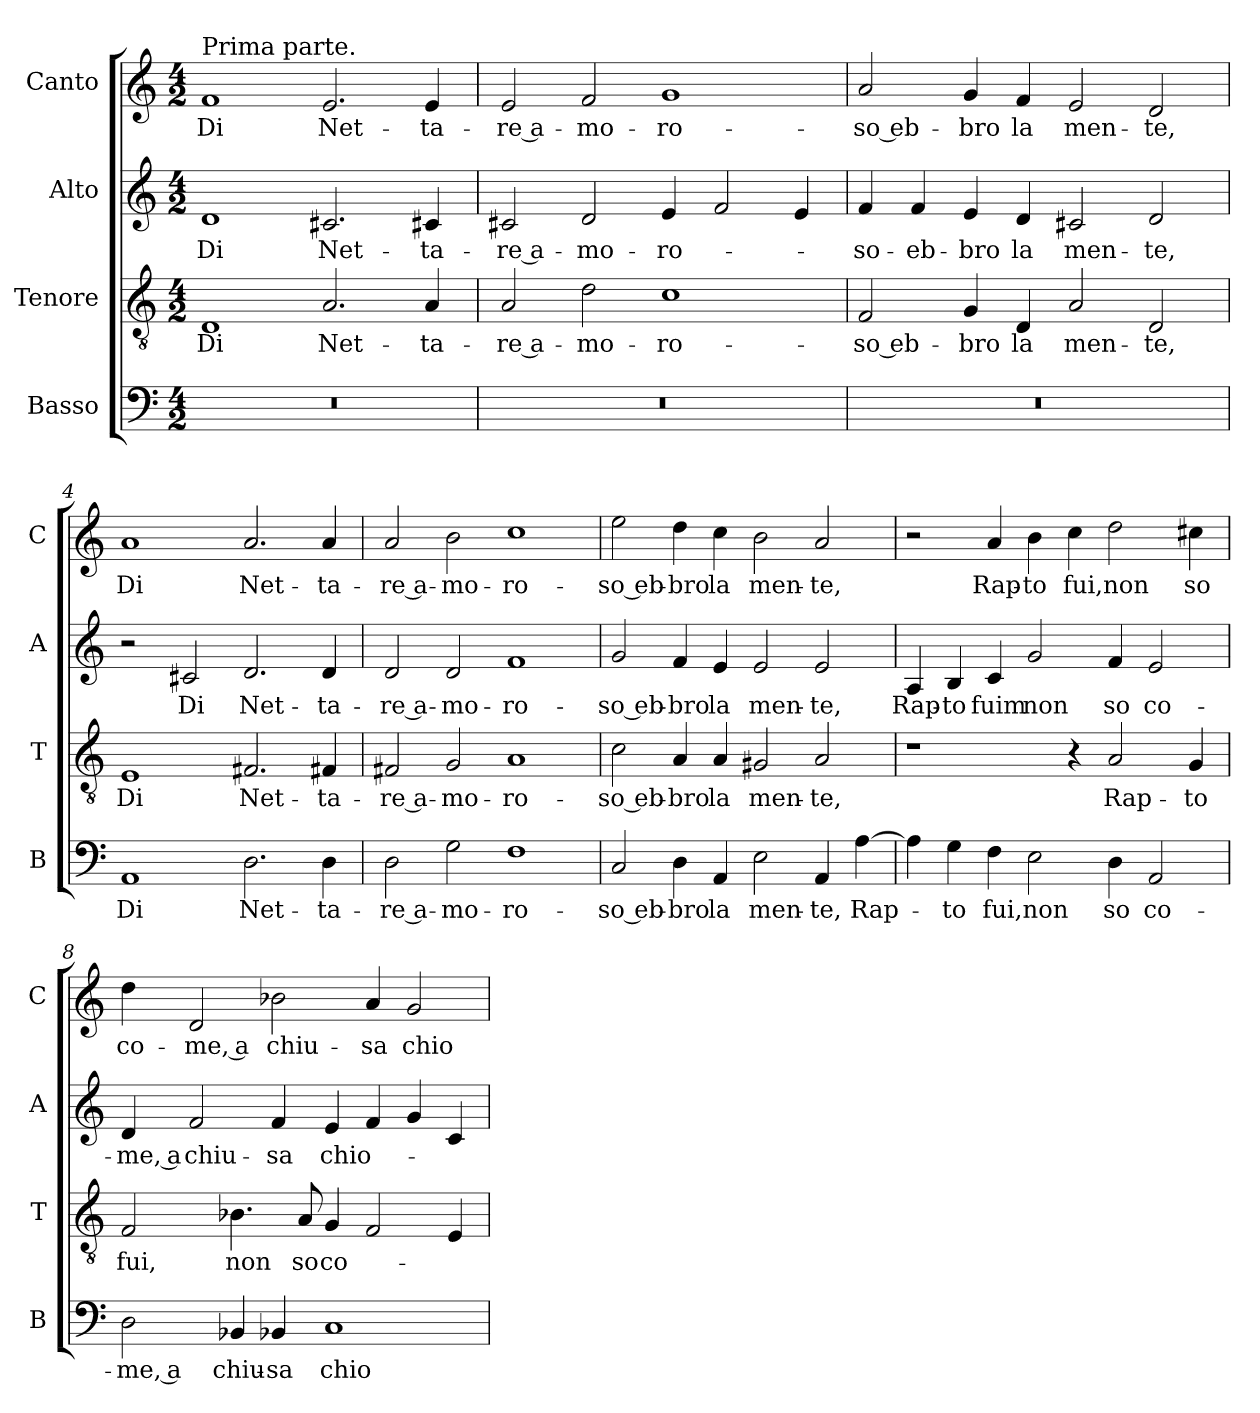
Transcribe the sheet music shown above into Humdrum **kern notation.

**kern	**text	**kern	**text	**kern	**text	**kern	**text
*part4	*part4	*part3	*part3	*part2	*part2	*part1	*part1
*staff4	*staff4	*staff3	*staff3	*staff2	*staff2	*staff1	*staff1
*I"Basso	*	*I"Tenore	*	*I"Alto	*	*I"Canto	*
*I'B	*	*I'T	*	*I'A	*	*I'C	*
*clefF4	*	*clefGv2	*	*clefG2	*	*clefG2	*
*k[]	*	*k[]	*	*k[]	*	*k[]	*
*C:	*	*C:	*	*C:	*	*C:	*
*M4/2	*	*M4/2	*	*M4/2	*	*M4/2	*
=1	=1	=1	=1	=1	=1	=1	=1
!	!	!	!	!	!	!LO:TX:a:t=Prima parte.	!
0r	.	1D	Di	1d	Di	1f	Di
.	.	2.A	Net-	2.c#X	Net-	2.e	Net-
.	.	4A	-ta-	4c#X	-ta-	4e	-ta-
=2	=2	=2	=2	=2	=2	=2	=2
0r	.	2A	-re a-	2c#X	-re a-	2e	-re a-
.	.	2d	-mo-	2d	-mo-	2f	-mo-
.	.	1c	-ro-	4e	-ro-	1g	-ro-
.	.	.	.	2f	.	.	.
.	.	.	.	4e	.	.	.
=3	=3	=3	=3	=3	=3	=3	=3
0r	.	2F	-so eb-	4f	-so-	2a	-so eb-
.	.	.	.	4f	-eb-	.	.
.	.	4G	-bro	4e	-bro	4g	-bro
.	.	4D	la	4d	la	4f	la
.	.	2A	men-	2c#X	men-	2e	men-
.	.	2D	-te,	2d	-te,	2d	-te,
=4	=4	=4	=4	=4	=4	=4	=4
1AA	Di	1E	Di	2r	.	1a	Di
.	.	.	.	2c#X	Di	.	.
2.D	Net-	2.F#X	Net-	2.d	Net-	2.a	Net-
4D	-ta-	4F#X	-ta-	4d	-ta-	4a	-ta-
=5	=5	=5	=5	=5	=5	=5	=5
2D	-re a-	2F#X	-re a-	2d	-re a-	2a	-re a-
2G	-mo-	2G	-mo-	2d	-mo-	2b	-mo-
1F	-ro-	1A	-ro-	1f	-ro-	1cc	-ro-
=6	=6	=6	=6	=6	=6	=6	=6
2C	-so eb-	2c	-so eb-	2g	-so eb-	2ee	-so eb-
4D	-bro	4A	-bro	4f	-bro	4dd	-bro
4AA	la	4A	la	4e	la	4cc	la
2E	men-	2G#X	men-	2e	men-	2b	men-
4AA	-te,	2A	-te,	2e	-te,	2a	-te,
[4A	Rap-	.	.	.	.	.	.
=7	=7	=7	=7	=7	=7	=7	=7
4A]	.	1r	.	4A	Rap-	2r	.
4G	-to	.	.	4B	-to	.	.
4F	fui,	.	.	4c	fuim	4a	Rap-
2E	non	.	.	2g	non	4b	-to
.	.	4r	.	.	.	4cc	fui,
4D	so	2A	Rap-	4f	so	2dd	non
2AA	co-	.	.	2e	co-	.	.
.	.	4G	-to	.	.	4cc#X	so
=8	=8	=8	=8	=8	=8	=8	=8
2D	-me, a	2F	fui,	4d	-me, a	4dd	co-
.	.	.	.	2f	chiu-	2d	-me, a
4BB-X	chiu-	4.B-X	non	.	.	.	.
4BB-X	-sa	.	.	4f	-sa	2b-X	chiu-
.	.	8A	so	.	.	.	.
1C	chio-	4G	co-	4e	chio-	.	.
.	.	2F	.	4f	.	4a	-sa
.	.	.	.	4g	.	2g	chio-
.	.	4E	.	4c	.	.	.
=	=	=	=	=	=	=	=
*-	*-	*-	*-	*-	*-	*-	*-
